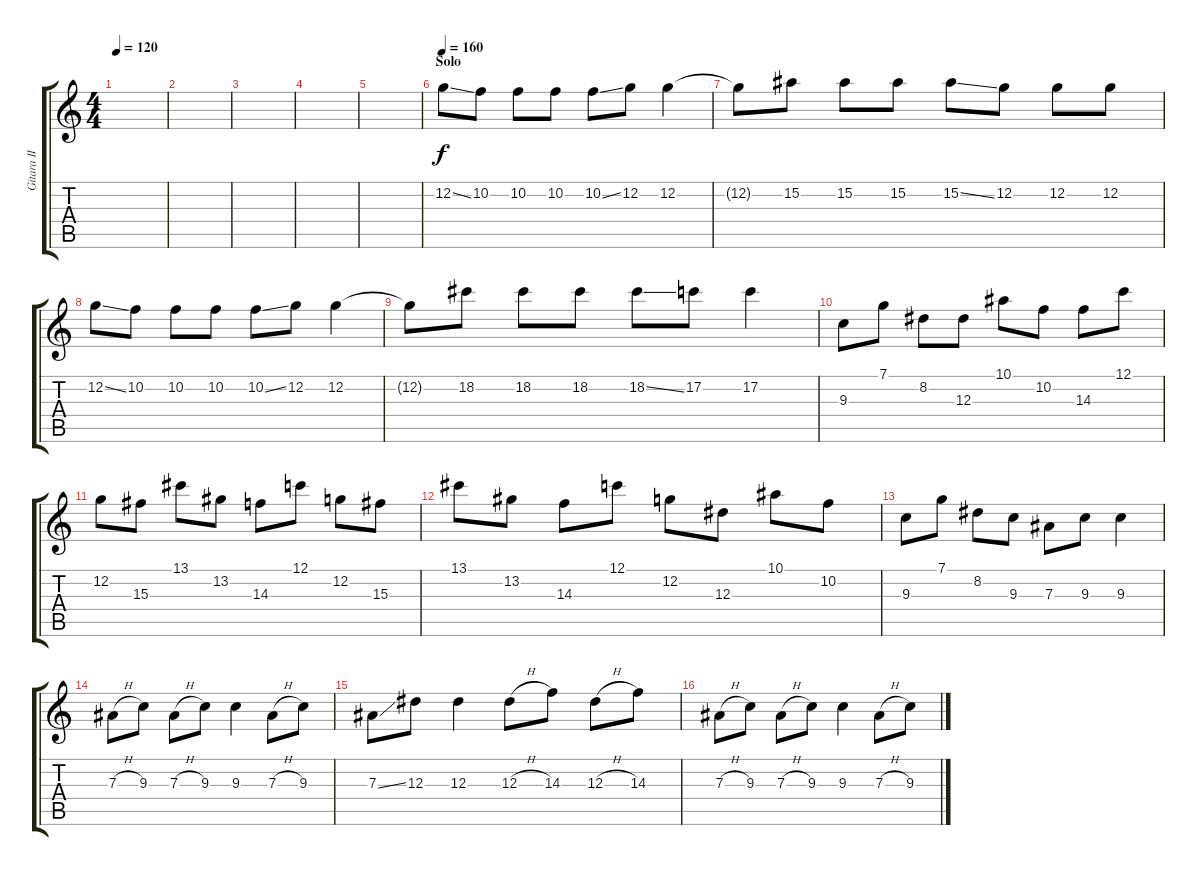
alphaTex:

\track ("Gitara II" "Gitara II") {instrument distortionguitar}
\staff {score tabs}
\tuning (C4 G3 Eb3 Bb2 F2 C2) {hide}
\ts (4 4)
\tempo 120
\clef g2
\ks c
|
|
|
|
|
\section ("" "Solo")
\tempo 160
12.2{ss}.8{volume 11 instrument distortionguitar} 10.2.8 10.2.8 10.2.8 10.2{ss}.8 12.2.8 12.2.4 |
12.2{t}.8 15.2.8 15.2.8 15.2.8 15.2{ss}.8 12.2.8 12.2.8 12.2.8 |
12.2{ss}.8 10.2.8 10.2.8 10.2.8 10.2{ss}.8 12.2.8 12.2.4 |
12.2{t}.8 18.2.8 18.2.8 18.2.8 18.2{ss}.8 17.2.8 17.2.4 |
9.3.8 7.1.8 8.2.8 12.3.8 10.1.8 10.2.8 14.3.8 12.1.8 |
12.2.8 15.3.8 13.1.8 13.2.8 14.3.8 12.1.8 12.2.8 15.3.8 |
13.1.8 13.2.8 14.3.8 12.1.8 12.2.8 12.3.8 10.1.8 10.2.8 |
9.3.8 7.1.8 8.2.8 9.3.8 7.3.8 9.3.8 9.3.4 |
7.3{h}.8 9.3.8 7.3{h}.8 9.3.8 9.3.4 7.3{h}.8 9.3.8 |
7.3{ss}.8 12.3.8 12.3.4 12.3{h}.8 14.3.8 12.3{h}.8 14.3.8 |
7.3{h}.8 9.3.8 7.3{h}.8 9.3.8 9.3.4 7.3{h}.8 9.3.8
